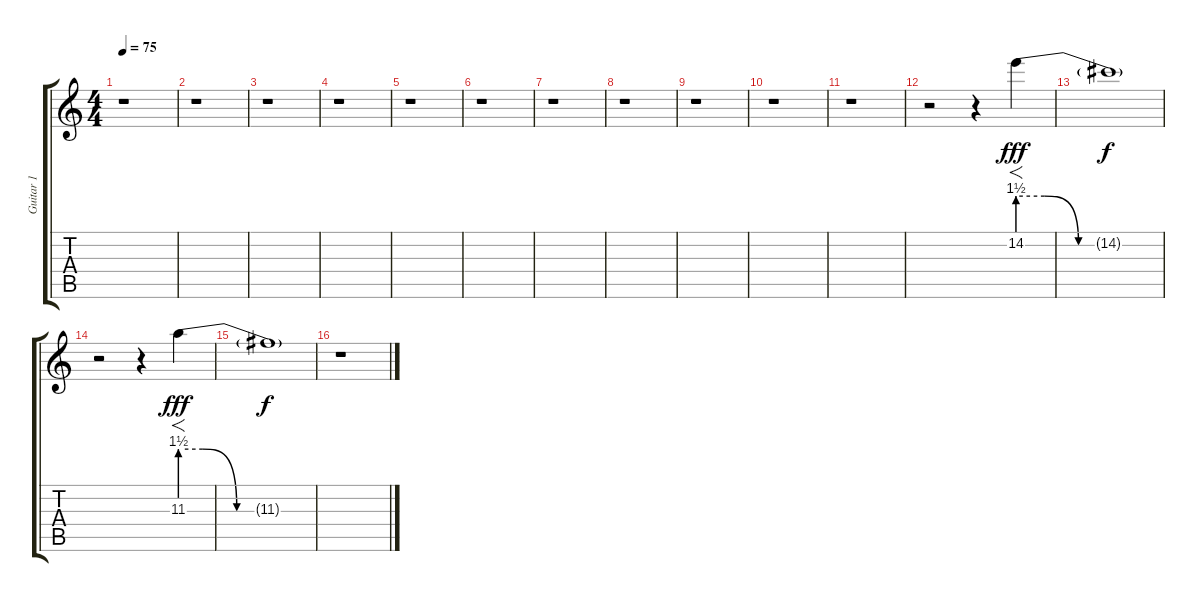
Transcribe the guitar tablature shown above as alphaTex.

\track ("Guitar 1" "Guitar 1") {instrument distortionguitar}
\staff {score tabs}
\tuning (E4 B3 G3 D3 A2 E2) {hide}
\ts (4 4)
\tempo 75
\clef g2
\ks c
r.1{dy fff instrument distortionguitar} |
r.1 |
r.1 |
r.1 |
r.1 |
r.1 |
r.1 |
r.1 |
r.1 |
r.1 |
r.1 |
r.2 r.4 14.2{be (custom 0 6 11 6 25 0 40 0 60 0)}.4{f} |
14.2{t}.1{dy f} |
r.2 r.4 11.3{be (custom 0 6 10 6 25 0 40 0 60 0)}.4{f dy fff} |
11.3{t}.1{dy f} |
r.1
